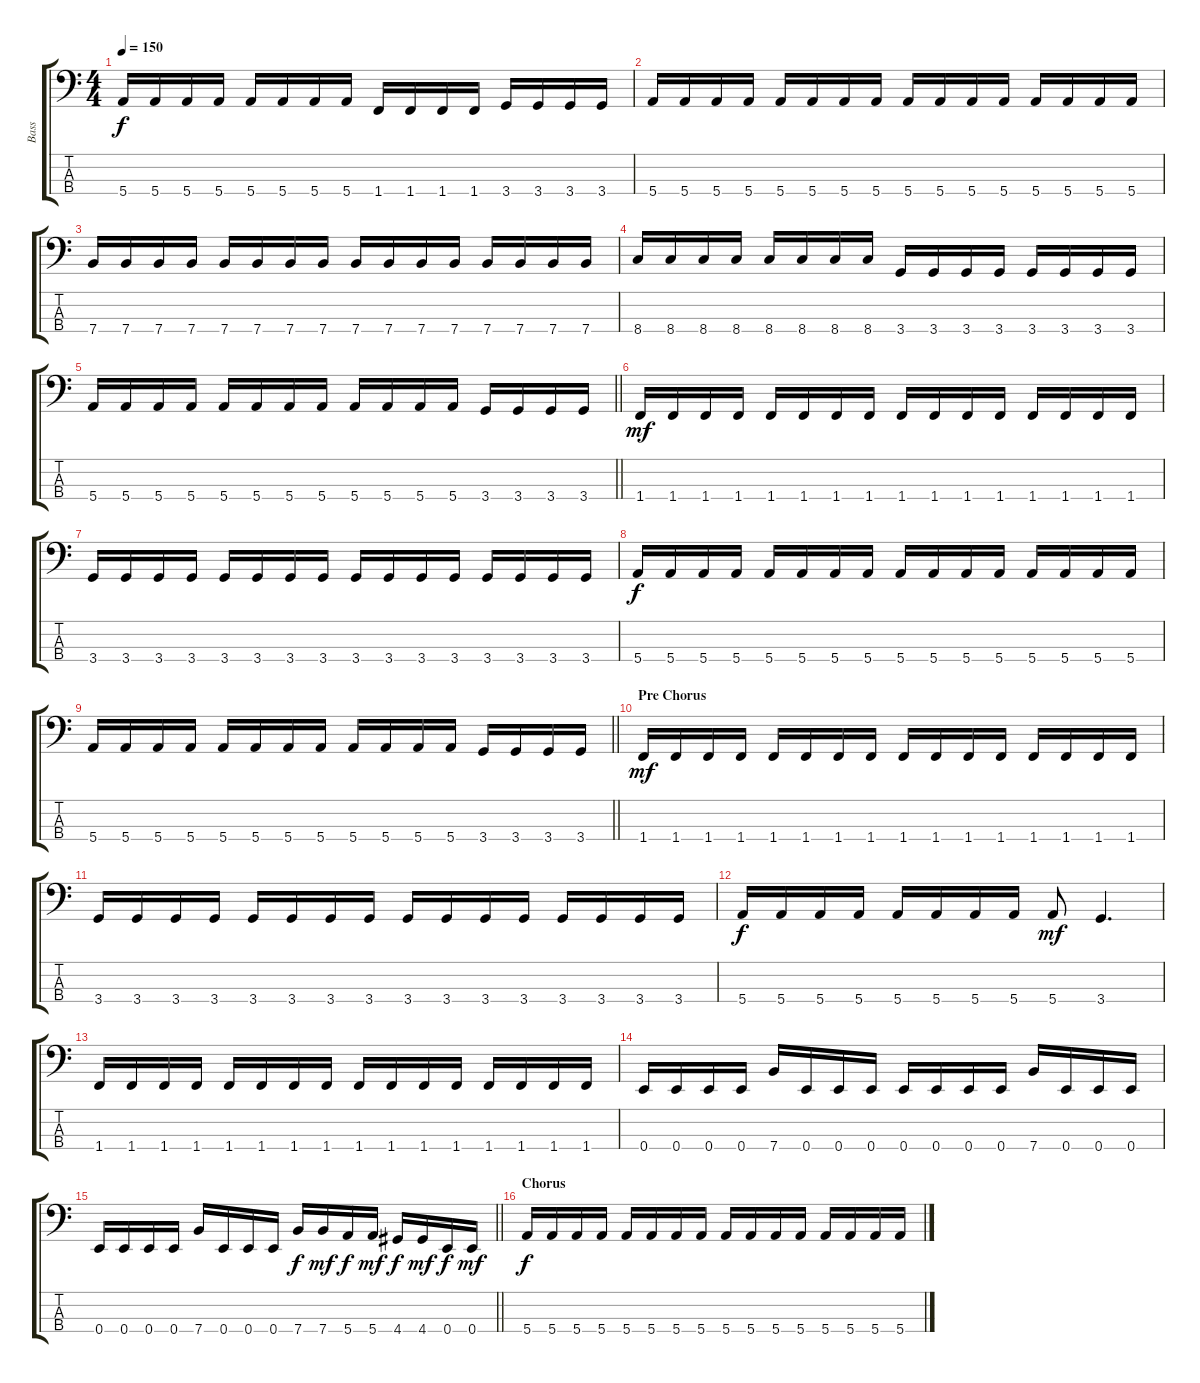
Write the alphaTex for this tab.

\track ("Bass" "Bass") {instrument electricbassfinger}
\staff {score tabs}
\tuning (G2 D2 A1 E1) {hide}
\ts (4 4)
\tempo 150
\clef f4
\ks c
5.4.16{dy f} 5.4.16 5.4.16 5.4.16 5.4.16 5.4.16 5.4.16 5.4.16 1.4.16 1.4.16 1.4.16 1.4.16 3.4.16 3.4.16 3.4.16 3.4.16 |
5.4.16 5.4.16 5.4.16 5.4.16 5.4.16 5.4.16 5.4.16 5.4.16 5.4.16 5.4.16 5.4.16 5.4.16 5.4.16 5.4.16 5.4.16 5.4.16 |
7.4.16 7.4.16 7.4.16 7.4.16 7.4.16 7.4.16 7.4.16 7.4.16 7.4.16 7.4.16 7.4.16 7.4.16 7.4.16 7.4.16 7.4.16 7.4.16 |
8.4.16 8.4.16 8.4.16 8.4.16 8.4.16 8.4.16 8.4.16 8.4.16 3.4.16 3.4.16 3.4.16 3.4.16 3.4.16 3.4.16 3.4.16 3.4.16 |
\barLineRight lightlight
5.4.16 5.4.16 5.4.16 5.4.16 5.4.16 5.4.16 5.4.16 5.4.16 5.4.16 5.4.16 5.4.16 5.4.16 3.4.16 3.4.16 3.4.16 3.4.16 |
1.4.16{dy mf} 1.4.16 1.4.16 1.4.16 1.4.16 1.4.16 1.4.16 1.4.16 1.4.16 1.4.16 1.4.16 1.4.16 1.4.16 1.4.16 1.4.16 1.4.16 |
3.4.16 3.4.16 3.4.16 3.4.16 3.4.16 3.4.16 3.4.16 3.4.16 3.4.16 3.4.16 3.4.16 3.4.16 3.4.16 3.4.16 3.4.16 3.4.16 |
5.4.16{dy f} 5.4.16 5.4.16 5.4.16 5.4.16 5.4.16 5.4.16 5.4.16 5.4.16 5.4.16 5.4.16 5.4.16 5.4.16 5.4.16 5.4.16 5.4.16 |
\barLineRight lightlight
5.4.16 5.4.16 5.4.16 5.4.16 5.4.16 5.4.16 5.4.16 5.4.16 5.4.16 5.4.16 5.4.16 5.4.16 3.4.16 3.4.16 3.4.16 3.4.16 |
\section ("" "Pre Chorus")
1.4.16{dy mf} 1.4.16 1.4.16 1.4.16 1.4.16 1.4.16 1.4.16 1.4.16 1.4.16 1.4.16 1.4.16 1.4.16 1.4.16 1.4.16 1.4.16 1.4.16 |
3.4.16 3.4.16 3.4.16 3.4.16 3.4.16 3.4.16 3.4.16 3.4.16 3.4.16 3.4.16 3.4.16 3.4.16 3.4.16 3.4.16 3.4.16 3.4.16 |
5.4.16{dy f} 5.4.16 5.4.16 5.4.16 5.4.16 5.4.16 5.4.16 5.4.16 5.4.8{dy mf} 3.4.4{d} |
1.4.16 1.4.16 1.4.16 1.4.16 1.4.16 1.4.16 1.4.16 1.4.16 1.4.16 1.4.16 1.4.16 1.4.16 1.4.16 1.4.16 1.4.16 1.4.16 |
0.4.16 0.4.16 0.4.16 0.4.16 7.4.16 0.4.16 0.4.16 0.4.16 0.4.16 0.4.16 0.4.16 0.4.16 7.4.16 0.4.16 0.4.16 0.4.16 |
\barLineRight lightlight
0.4.16 0.4.16 0.4.16 0.4.16 7.4.16 0.4.16 0.4.16 0.4.16 7.4.16{dy f} 7.4.16{dy mf} 5.4.16{dy f} 5.4.16{dy mf} 4.4.16{dy f} 4.4.16{dy mf} 0.4.16{dy f} 0.4.16{dy mf} |
\section ("" "Chorus")
5.4.16{dy f} 5.4.16 5.4.16 5.4.16 5.4.16 5.4.16 5.4.16 5.4.16 5.4.16 5.4.16 5.4.16 5.4.16 5.4.16 5.4.16 5.4.16 5.4.16
